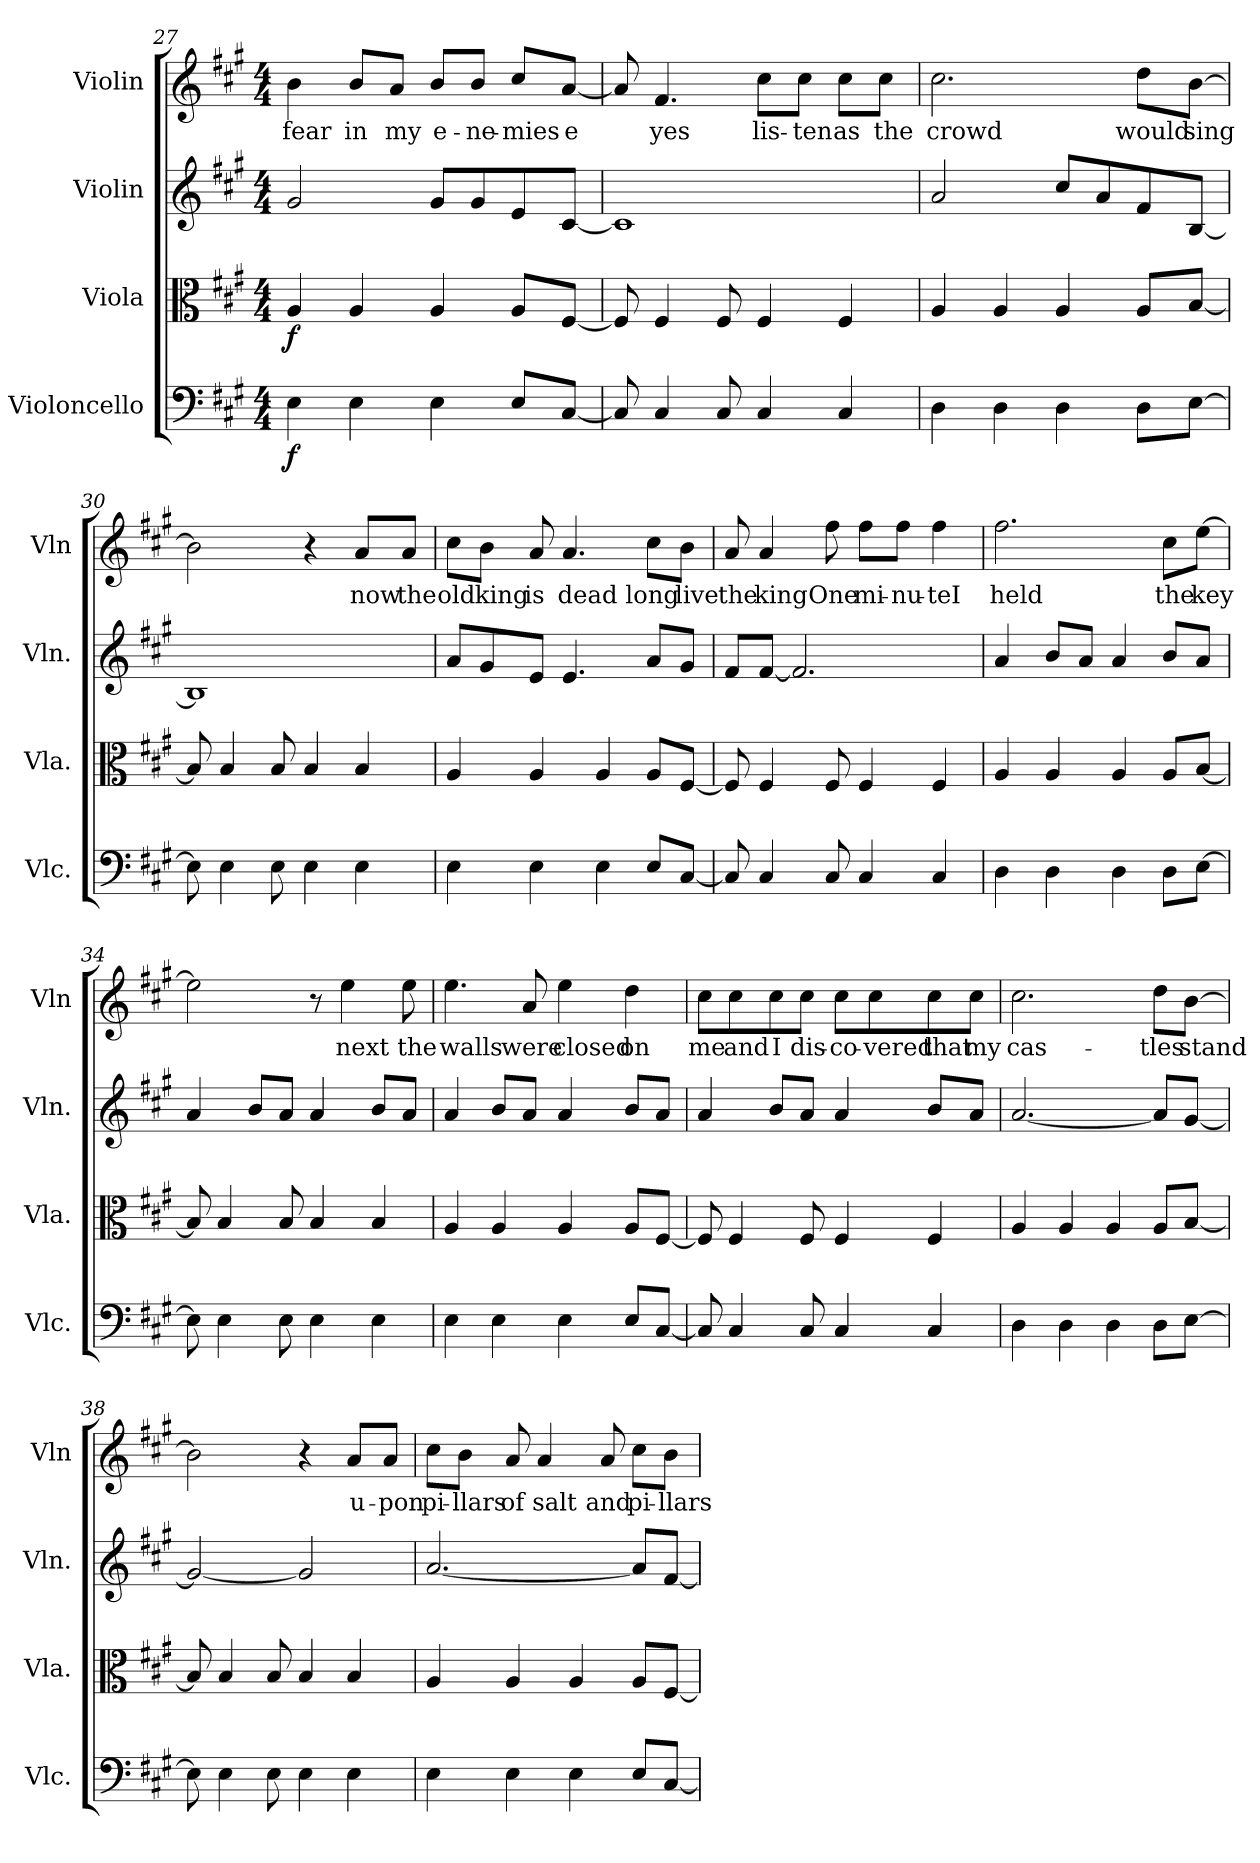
**kern	**dynam	**kern	**dynam	**kern	**kern	**text
*part4	*part4	*part3	*part3	*part2	*part1	*part1
*staff4	*staff4	*staff3	*staff3	*staff2	*staff1	*staff1
*I"Violoncello	*	*I"Viola	*	*I"Violin	*I"Violin	*
*I'Vlc.	*	*I'Vla.	*	*I'Vln.	*I'Vln	*
*clefF4	*	*clefC3	*	*clefG2	*clefG2	*
*k[f#c#g#]	*	*k[f#c#g#]	*	*k[f#c#g#]	*k[f#c#g#]	*
*M4/4	*	*M4/4	*	*M4/4	*M4/4	*
=27	=27	=27	=27	=27	=27	=27
!	!LO:DY:b	!	!LO:DY:b	!	!	!
4E\	f	4A/	f	2g#/	4b\	fear
4E\	.	4A/	.	.	8b/L	in
.	.	.	.	.	8a/J	my
4E\	.	4A/	.	8g#/L	8b/L	e-
.	.	.	.	8g#/	8b/J	-ne-
8E\L	.	8A/L	.	8e/	8cc#/L	-mies
[8C#/J	.	[8F#/J	.	[8c#/J	[8a/J	e
=28	=28	=28	=28	=28	=28	=28
8C#/]	.	8F#/]	.	1c#]	8a/]	.
4C#/	.	4F#/	.	.	4.f#/	yes
8C#/	.	8F#/	.	.	.	.
4C#/	.	4F#/	.	.	8cc#\L	lis-
.	.	.	.	.	8cc#\J	-ten
4C#/	.	4F#/	.	.	8cc#\L	as
.	.	.	.	.	8cc#\J	the
=29	=29	=29	=29	=29	=29	=29
4D\	.	4A/	.	2a/	2.cc#\	crowd
4D\	.	4A/	.	.	.	.
4D\	.	4A/	.	8cc#\L	.	.
.	.	.	.	8a/	.	.
8D\L	.	8A/L	.	8f#/	8dd\L	would
[8E\J	.	[8B/J	.	[8B/J	[8b\J	sing
!!LO:LB:g=z
=30	=30	=30	=30	=30	=30	=30
8E\]	.	8B/]	.	1B]	2b\]	.
4E\	.	4B/	.	.	.	.
8E\	.	8B/	.	.	.	.
4E\	.	4B/	.	.	4r	.
4E\	.	4B/	.	.	8a/L	now
.	.	.	.	.	8a/J	the
=31	=31	=31	=31	=31	=31	=31
4E\	.	4A/	.	8a/L	8cc#\L	old
.	.	.	.	8g#/	8b\J	king
4E\	.	4A/	.	8e/J	8a/	is
.	.	.	.	4.e/	4.a/	dead
4E\	.	4A/	.	.	.	.
8E\L	.	8A/L	.	8a/L	8cc#\L	long
[8C#/J	.	[8F#/J	.	8g#/J	8b\J	live
=32	=32	=32	=32	=32	=32	=32
8C#/]	.	8F#/]	.	8f#/L	8a/	the
4C#/	.	4F#/	.	[8f#/J	4a/	king
.	.	.	.	2.f#/]	.	.
8C#/	.	8F#/	.	.	8ff#\	One
4C#/	.	4F#/	.	.	8ff#\L	mi-
.	.	.	.	.	8ff#\J	-nu-
4C#/	.	4F#/	.	.	4ff#\	-teI
=33	=33	=33	=33	=33	=33	=33
4D\	.	4A/	.	4a/	2.ff#\	held
4D\	.	4A/	.	8b\L	.	.
.	.	.	.	8a/J	.	.
4D\	.	4A/	.	4a/	.	.
8D\L	.	8A/L	.	8b\L	8cc#\L	the
[8E\J	.	[8B/J	.	8a/J	[8ee\J	key
=34	=34	=34	=34	=34	=34	=34
8E\]	.	8B/]	.	4a/	2ee\]	.
4E\	.	4B/	.	.	.	.
.	.	.	.	8b\L	.	.
8E\	.	8B/	.	8a/J	.	.
4E\	.	4B/	.	4a/	8r	.
.	.	.	.	.	4ee\	next
4E\	.	4B/	.	8b\L	.	.
.	.	.	.	8a/J	8ee\	the
!!LO:LB:g=z
=35	=35	=35	=35	=35	=35	=35
4E\	.	4A/	.	4a/	4.ee\	walls
4E\	.	4A/	.	8b\L	.	.
.	.	.	.	8a/J	8a/	were
4E\	.	4A/	.	4a/	4ee\	closed
8E\L	.	8A/L	.	8b\L	4dd\	on
[8C#/J	.	[8F#/J	.	8a/J	.	.
=36	=36	=36	=36	=36	=36	=36
8C#/]	.	8F#/]	.	4a/	8cc#\L	me
4C#/	.	4F#/	.	.	8cc#\	and
.	.	.	.	8b\L	8cc#\	I
8C#/	.	8F#/	.	8a/J	8cc#\J	dis-
4C#/	.	4F#/	.	4a/	8cc#\L	-co-
.	.	.	.	.	8cc#\	-vered
4C#/	.	4F#/	.	8b\L	8cc#\	that
.	.	.	.	8a/J	8cc#\J	my
=37	=37	=37	=37	=37	=37	=37
4D\	.	4A/	.	[2.a/	2.cc#\	cas-
4D\	.	4A/	.	.	.	.
4D\	.	4A/	.	.	.	.
8D\L	.	8A/L	.	8a/L]	8dd\L	-tles
[8E\J	.	[8B/J	.	[8g#/J	[8b\J	stand
=38	=38	=38	=38	=38	=38	=38
8E\]	.	8B/]	.	2g#/_	2b\]	.
4E\	.	4B/	.	.	.	.
8E\	.	8B/	.	.	.	.
4E\	.	4B/	.	2g#/]	4r	.
4E\	.	4B/	.	.	8a/L	u-
.	.	.	.	.	8a/J	-pon
=39	=39	=39	=39	=39	=39	=39
4E\	.	4A/	.	[2.a/	8cc#\L	pi-
.	.	.	.	.	8b\J	-llars
4E\	.	4A/	.	.	8a/	of
.	.	.	.	.	4a/	salt
4E\	.	4A/	.	.	.	.
.	.	.	.	.	8a/	and
8E\L	.	8A/L	.	8a/L]	8cc#\L	pi-
[8C#/J	.	[8F#/J	.	[8f#/J	8b\J	-llars
=	=	=	=	=	=	=
*-	*-	*-	*-	*-	*-	*-
